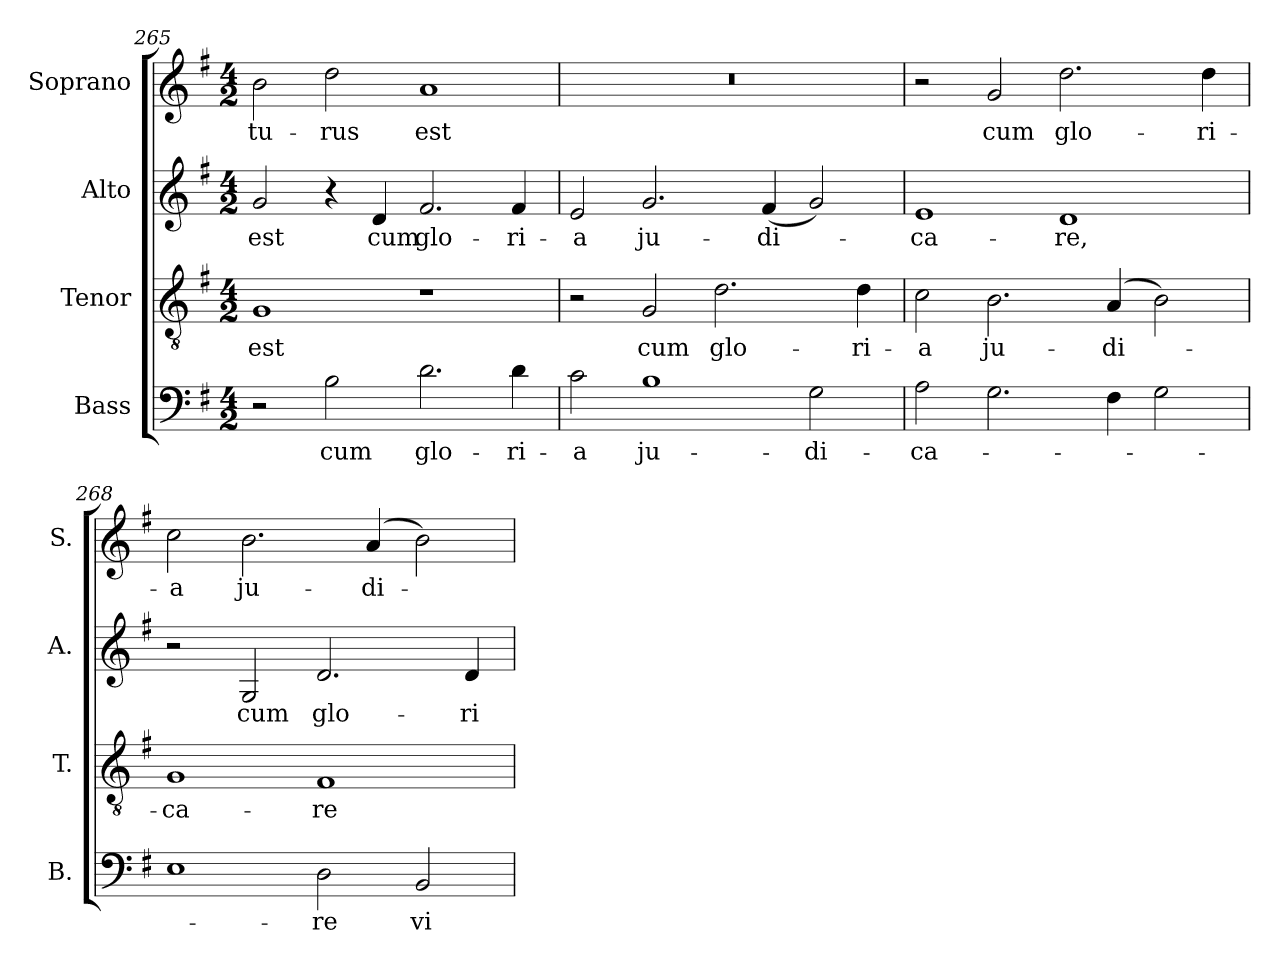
**kern	**text	**kern	**text	**kern	**text	**kern	**text
*part4	*part4	*part3	*part3	*part2	*part2	*part1	*part1
*staff4	*staff4	*staff3	*staff3	*staff2	*staff2	*staff1	*staff1
*I"Bass	*	*I"Tenor	*	*I"Alto	*	*I"Soprano	*
*I'B.	*	*I'T.	*	*I'A.	*	*I'S.	*
*clefF4	*	*clefGv2	*	*clefG2	*	*clefG2	*
*	*	*ITrd7c12	*	*	*	*	*
*k[f#]	*	*k[f#]	*	*k[f#]	*	*k[f#]	*
*G:	*	*G:	*	*G:	*	*G:	*
*M4/2	*	*M4/2	*	*M4/2	*	*M4/2	*
=265	=265	=265	=265	=265	=265	=265	=265
!	!	!	!LO:LY:b:color=#000000	!	!	!	!
!	!	!	!	!	!LO:LY:b:color=#000000	!	!
!	!	!	!	!	!	!	!LO:LY:b:color=#000000
2r	.	1GGi	est	2gi/	est	2bi\	-tu-
!	!LO:LY:b:color=#000000	!	!	!	!	!	!
!	!	!	!	!	!	!	!LO:LY:b:color=#000000
2Bi\	cum	.	.	4r	.	2ddi\	-rus
!	!	!	!	!	!LO:LY:b:color=#000000	!	!
.	.	.	.	4di/	cum	.	.
!	!LO:LY:b:color=#000000	!	!	!	!	!	!
!	!	!	!	!	!LO:LY:b:color=#000000	!	!
!	!	!	!	!	!	!	!LO:LY:b:color=#000000
2.di\	glo-	1r	.	2.f#i/	glo-	1ai	est
!	!LO:LY:b:color=#000000	!	!	!	!	!	!
!	!	!	!	!	!LO:LY:b:color=#000000	!	!
4di\	-ri-	.	.	4f#i/	-ri-	.	.
=266	=266	=266	=266	=266	=266	=266	=266
!	!LO:LY:b:color=#000000	!	!	!	!	!	!
!	!	!	!	!	!LO:LY:b:color=#000000	!LO:N:vis=1	!
2ci\	-a	2r	.	2ei/	-a	0r	.
!	!LO:LY:b:color=#000000	!	!	!	!	!	!
!	!	!	!LO:LY:b:color=#000000	!	!	!	!
!	!	!	!	!	!LO:LY:b:color=#000000	!	!
1Bi	ju-	2GGi/	cum	2.gi/	ju-	.	.
!	!	!	!LO:LY:b:color=#000000	!	!	!	!
.	.	2.Di\	glo-	.	.	.	.
!	!	!	!	!	!LO:LY:b:color=#000000	!	!
.	.	.	.	(4f#i/	-di-	.	.
!	!LO:LY:b:color=#000000	!	!	!	!	!	!
2Gi\	-di-	.	.	2gi/)	.	.	.
!	!	!	!LO:LY:b:color=#000000	!	!	!	!
.	.	4Di\	-ri-	.	.	.	.
!!LO:LB:g=z
=267	=267	=267	=267	=267	=267	=267	=267
!	!LO:LY:b:color=#000000	!	!	!	!	!	!
!	!	!	!LO:LY:b:color=#000000	!	!	!	!
!	!	!	!	!	!LO:LY:b:color=#000000	!	!
2Ai\	-ca-	2Ci\	-a	1ei	-ca-	2r	.
!	!	!	!LO:LY:b:color=#000000	!	!	!	!
!	!	!	!	!	!	!	!LO:LY:b:color=#000000
2.Gi\	.	2.BBi\	ju-	.	.	2gi/	cum
!	!	!	!	!	!LO:LY:b:color=#000000	!	!
!	!	!	!	!	!	!	!LO:LY:b:color=#000000
.	.	.	.	1di	-re,	2.ddi\	glo-
!	!	!	!LO:LY:b:color=#000000	!	!	!	!
4F#i\	.	(4AAi/	-di-	.	.	.	.
2Gi\	.	2BBi\)	.	.	.	.	.
!	!	!	!	!	!	!	!LO:LY:b:color=#000000
.	.	.	.	.	.	4ddi\	-ri-
=268	=268	=268	=268	=268	=268	=268	=268
!	!	!	!LO:LY:b:color=#000000	!	!	!	!
!	!	!	!	!	!	!	!LO:LY:b:color=#000000
1Ei	.	1GGi	-ca-	2r	.	2cci\	-a
!	!	!	!	!	!LO:LY:b:color=#000000	!	!
!	!	!	!	!	!	!	!LO:LY:b:color=#000000
.	.	.	.	2Gi/	cum	2.bi\	ju-
!	!LO:LY:b:color=#000000	!	!	!	!	!	!
!	!	!	!LO:LY:b:color=#000000	!	!	!	!
!	!	!	!	!	!LO:LY:b:color=#000000	!	!
2Di\	-re	1FF#i	-re	2.di/	glo-	.	.
!	!	!	!	!	!	!	!LO:LY:b:color=#000000
.	.	.	.	.	.	(4ai/	-di-
!	!LO:LY:b:color=#000000	!	!	!	!	!	!
2BBi/	vi-	.	.	.	.	2bi\)	.
!	!	!	!	!	!LO:LY:b:color=#000000	!	!
.	.	.	.	4di/	-ri-	.	.
=	=	=	=	=	=	=	=
*-	*-	*-	*-	*-	*-	*-	*-
